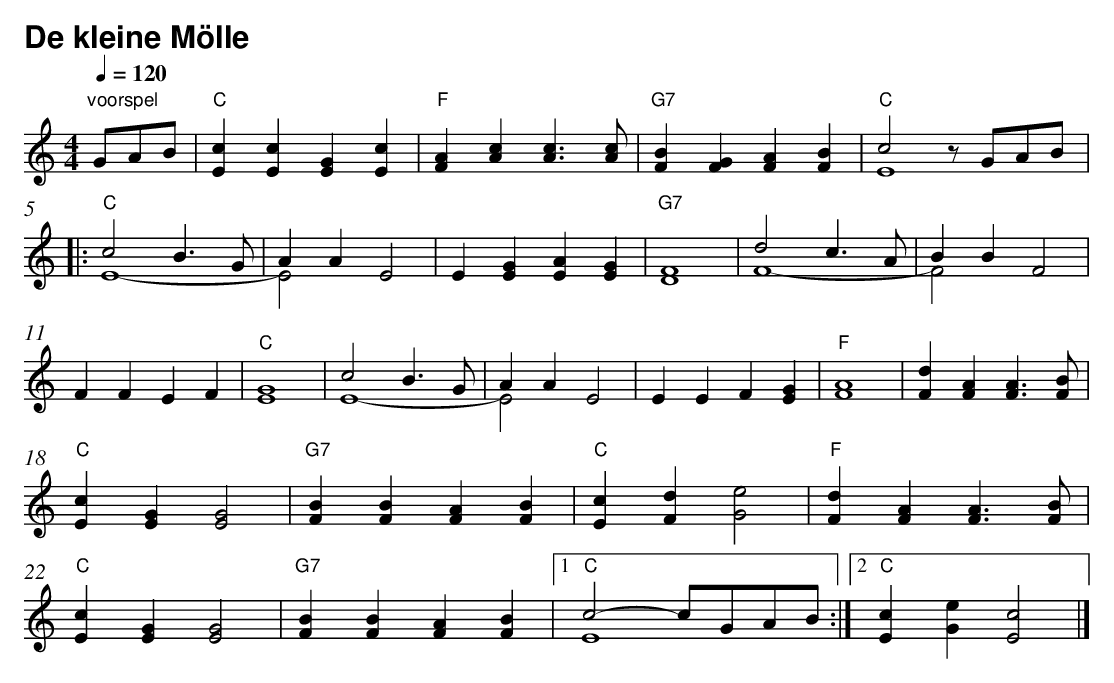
X:1
T:De kleine Mölle
%%score ( 1 2 )
L:1/4
M:4/4
Q:1/4=120
K:C
V:1 treble
V:2 treble
V:1
"voorspel" G/A/B/ |"C" [cE] [cE] [GE] [cE] |"F" [AF] [cA] [cA]3/2 [cA]/|"G7" [BF] [GF] [AF] [BF] |"C" c2 z/ G/A/B/ |:
"C" c2 B3/2 G/ | A A E2 | E [GE] [AE] [GE] |"G7" [FD]4 |
d2 c3/2 A/ | B B F2 | F F E F | "C" [EG]4 |
c2 B3/2 G/ | A A E2 | E E F [GE] |"F" [FA]4 |
[dF] [AF] [AF]3/2 [BF]/ | "C"[cE] [GE] [GE]2 |"G7"  [BF] [BF] [AF] [BF] |"C"  [cE] [dF] [eG]2 |
"F" [dF] [AF] [AF]3/2 [BF]/ | "C"[cE] [GE] [GE]2 |"G7" [BF] [BF] [AF] [BF] |[1 "C" c2- c/G/A/B/ :|[2 "C" [cE] [eG] [cE]2 |]
V:2
x3/2 | x4 | x4 | x4 | E4 |:$
E4- | E2 x2 | x4 | x4 |$
F4- | F2 x2 | x4 | x4 |$
E4- | E2 x2 | x4 | x4 |$
x4 | x4 | x4 | x4 |$
x4 | x4 | x4 | E4- :| x4 |
